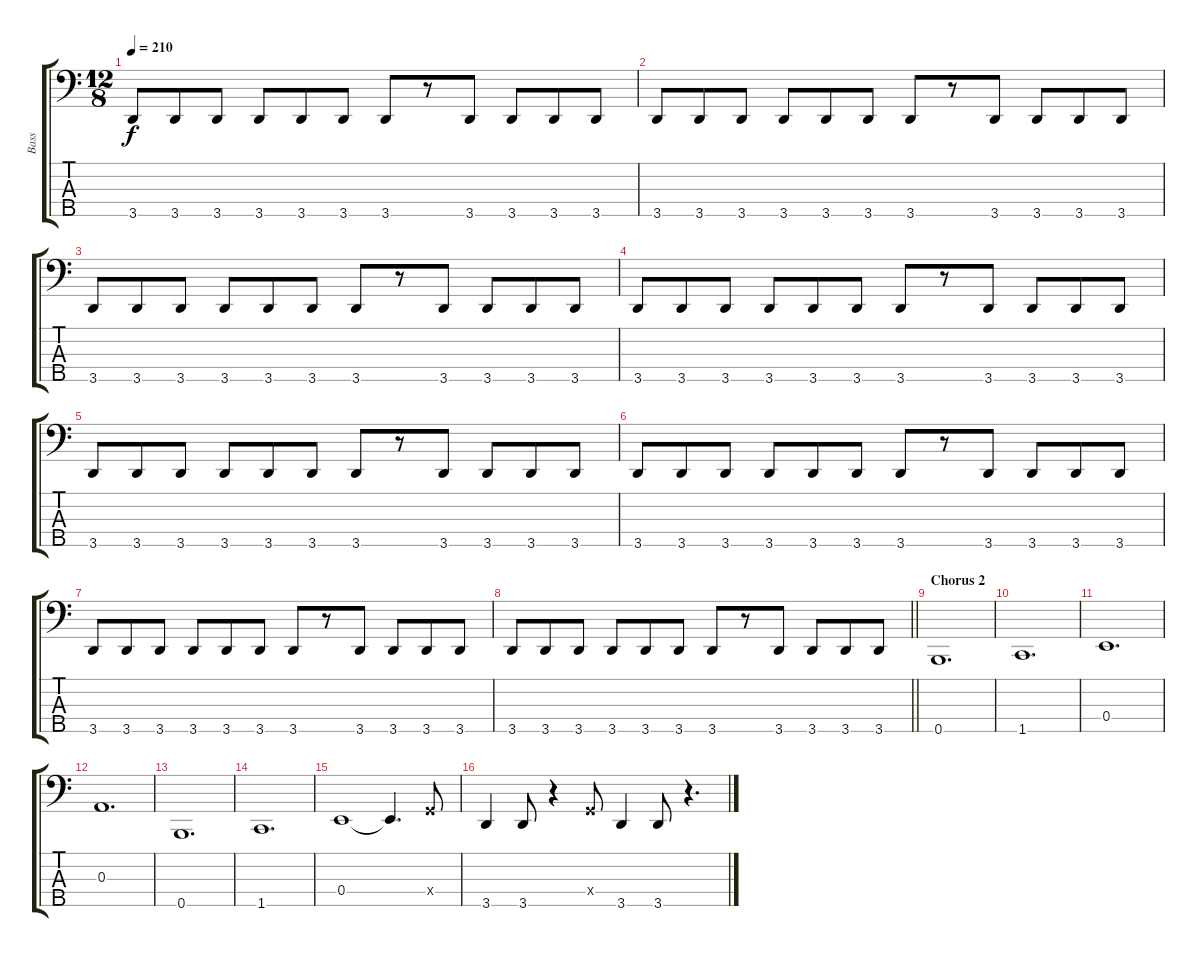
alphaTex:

\track ("Bass" "Bass") {mute instrument electricbassfinger}
\staff {score tabs}
\tuning (G2 D2 A1 E1 B0) {hide}
\ts (12 8)
\tempo 210
\clef f4
\ks c
3.5.8{dy f} 3.5.8 3.5.8 3.5.8 3.5.8 3.5.8 3.5.8 r.8 3.5.8 3.5.8 3.5.8 3.5.8 |
3.5.8 3.5.8 3.5.8 3.5.8 3.5.8 3.5.8 3.5.8 r.8 3.5.8 3.5.8 3.5.8 3.5.8 |
3.5.8 3.5.8 3.5.8 3.5.8 3.5.8 3.5.8 3.5.8 r.8 3.5.8 3.5.8 3.5.8 3.5.8 |
3.5.8 3.5.8 3.5.8 3.5.8 3.5.8 3.5.8 3.5.8 r.8 3.5.8 3.5.8 3.5.8 3.5.8 |
3.5.8 3.5.8 3.5.8 3.5.8 3.5.8 3.5.8 3.5.8 r.8 3.5.8 3.5.8 3.5.8 3.5.8 |
3.5.8 3.5.8 3.5.8 3.5.8 3.5.8 3.5.8 3.5.8 r.8 3.5.8 3.5.8 3.5.8 3.5.8 |
3.5.8 3.5.8 3.5.8 3.5.8 3.5.8 3.5.8 3.5.8 r.8 3.5.8 3.5.8 3.5.8 3.5.8 |
\barLineRight lightlight
3.5.8 3.5.8 3.5.8 3.5.8 3.5.8 3.5.8 3.5.8 r.8 3.5.8 3.5.8 3.5.8 3.5.8 |
\section ("" "Chorus 2")
0.5.1{d} |
1.5.1{d} |
0.4.1{d} |
0.3.1{d} |
0.5.1{d} |
1.5.1{d} |
0.4.1 0.4{t}.4{d} 3.4{x}.8 |
3.5.4 3.5.8 r.4 3.4{x}.8 3.5.4 3.5.8 r.4{d}
